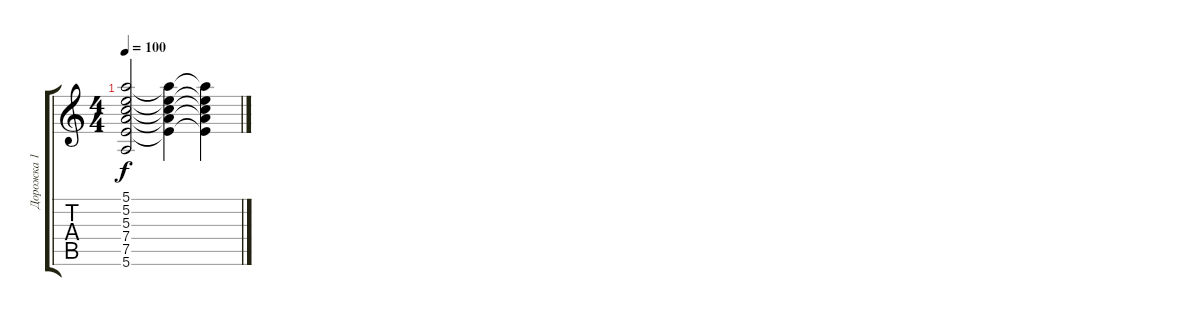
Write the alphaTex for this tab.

\track ("Дорожка 1" "Дорожка 1") {instrument acousticguitarnylon}
\staff {score tabs}
\tuning (E4 B3 G3 D3 A2 E2) {hide}
\ts (4 4)
\tempo 100
\clef g2
\ks c
(5.1 5.2 5.3 7.4 7.5 5.6).2{dy f} (5.1{t} 5.2{t} 5.3{t} 7.4{t} 7.5{t}).4 (5.1{t} 5.2{t} 5.3{t} 7.4{t} 7.5{t}).4
